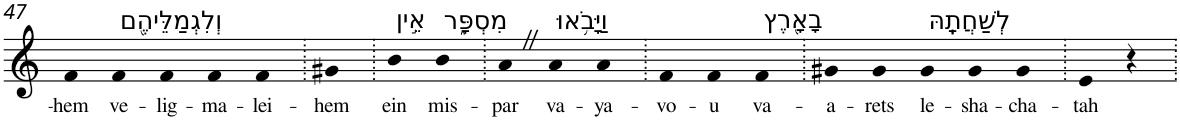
**kern	**text
*part1	*part1
*staff1	*staff1
*I"Piano	*
*I'Pno	*
!!LO:PB:g=z
*clefG2	*
*k[]	*
=47	=47
!	!LO:LY:b
4f	-hem
!LO:TX:a:t=וְלִגְמַלֵּיהֶ֖ם	!
!	!LO:LY:b
4f	ve-
!	!LO:LY:b
4f	-lig-
!	!LO:LY:b
4f	-ma-
!	!LO:LY:b
4f	-lei-
=48.	=48.
!	!LO:LY:b
4g#X	-hem
=49.	=49.
!LO:TX:a:t=אֵ֣ין	!
!	!LO:LY:b
4b	ein
!LO:TX:a:t=מִסְפָּ֑ר	!
!	!LO:LY:b
4b	mis-
=50.	=50.
!	!LO:LY:b
4aZ	-par
!LO:TX:a:t=וַיָּבֹ֥אוּ	!
!	!LO:LY:b
4a	va-
!	!LO:LY:b
4a	-ya-
=51.	=51.
!	!LO:LY:b
4f	-vo-
!	!LO:LY:b
4f	-u
!LO:TX:a:t=בָאָ֖רֶץ	!
!	!LO:LY:b
4f	va-
=52.	=52.
!	!LO:LY:b
4g#X	-a-
!	!LO:LY:b
4g#	-rets
!LO:TX:a:t=לְשַׁחֲתָֽהּ	!
!	!LO:LY:b
4g#	le-
!	!LO:LY:b
4g#	-sha-
!	!LO:LY:b
4g#	-cha-
=53.	=53.
!	!LO:LY:b
4e	-tah
4r	.
=.	=.
*-	*-
